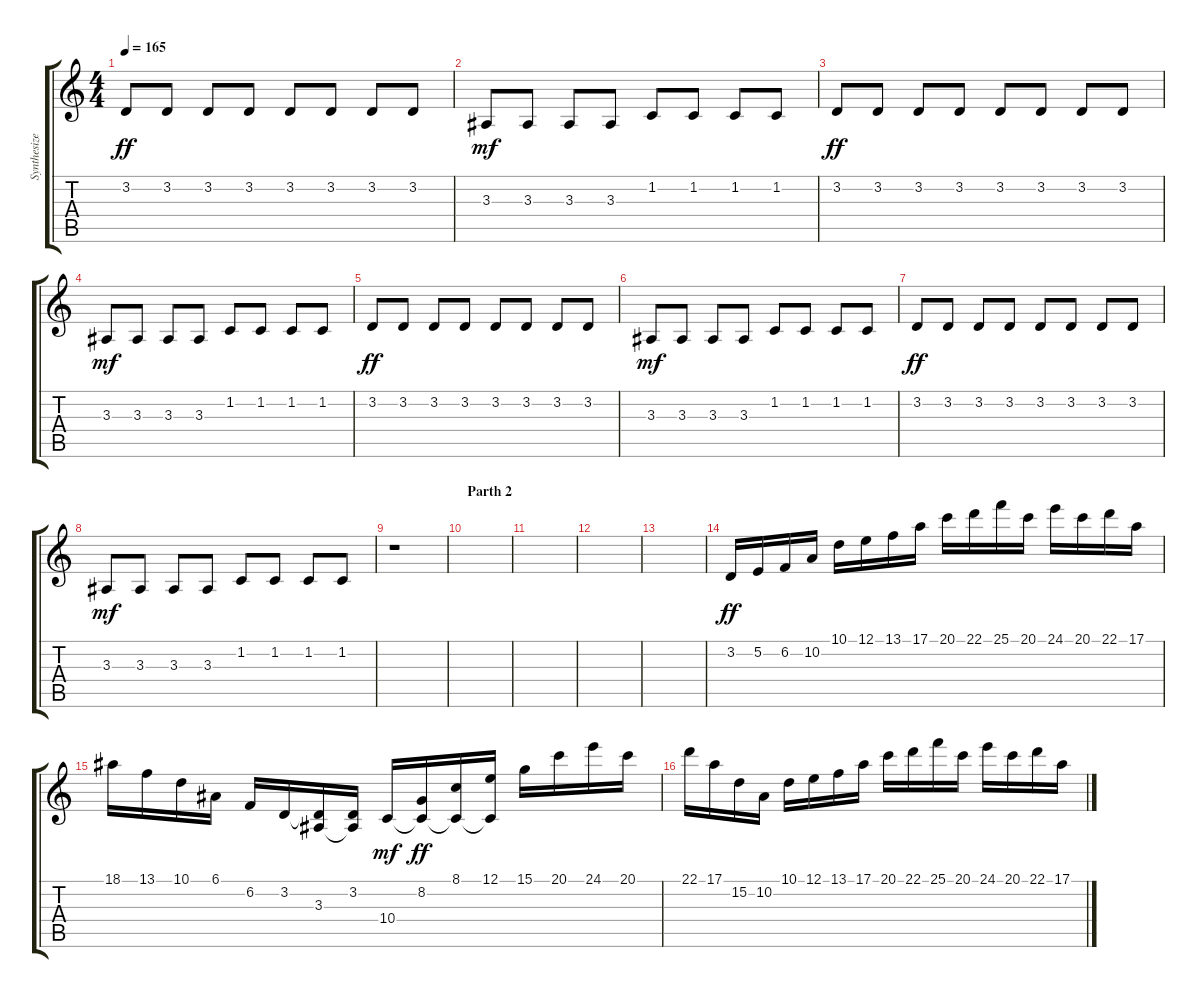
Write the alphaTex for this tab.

\track ("Synthesizer" "Synthesize") {instrument pad6metallic}
\staff {score tabs}
\tuning (E4 B3 G3 D3 A2 E2) {hide}
\ts (4 4)
\tempo 165
\clef g2
\ks c
3.2.8{dy ff} 3.2.8 3.2.8 3.2.8 3.2.8 3.2.8 3.2.8 3.2.8 |
3.3.8{dy mf} 3.3.8 3.3.8 3.3.8 1.2.8 1.2.8 1.2.8 1.2.8 |
3.2.8{dy ff} 3.2.8 3.2.8 3.2.8 3.2.8 3.2.8 3.2.8 3.2.8 |
3.3.8{dy mf} 3.3.8 3.3.8 3.3.8 1.2.8 1.2.8 1.2.8 1.2.8 |
3.2.8{dy ff} 3.2.8 3.2.8 3.2.8 3.2.8 3.2.8 3.2.8 3.2.8 |
3.3.8{dy mf} 3.3.8 3.3.8 3.3.8 1.2.8 1.2.8 1.2.8 1.2.8 |
3.2.8{dy ff} 3.2.8 3.2.8 3.2.8 3.2.8 3.2.8 3.2.8 3.2.8 |
3.3.8{dy mf} 3.3.8 3.3.8 3.3.8 1.2.8 1.2.8 1.2.8 1.2.8 |
r.1 |
\section ("" "Parth 2")
|
|
|
|
3.2.16{dy ff} 5.2.16 6.2.16 10.2.16 10.1.16 12.1.16 13.1.16 17.1.16 20.1.16 22.1.16 25.1.16 20.1.16 24.1.16 20.1.16 22.1.16 17.1.16 |
18.1.16 13.1.16 10.1.16 6.1.16 6.2.16 3.2.16 (3.2{t} 3.3).16 (3.2 3.3{t}).16 10.4.16{dy mf} (8.2 10.4{t}).16{dy ff} (8.1 10.4{t}).16 (12.1 10.4{t}).16 15.1.16 20.1.16 24.1.16 20.1.16 |
22.1.16 17.1.16 15.2.16 10.2.16 10.1.16 12.1.16 13.1.16 17.1.16 20.1.16 22.1.16 25.1.16 20.1.16 24.1.16 20.1.16 22.1.16 17.1.16
